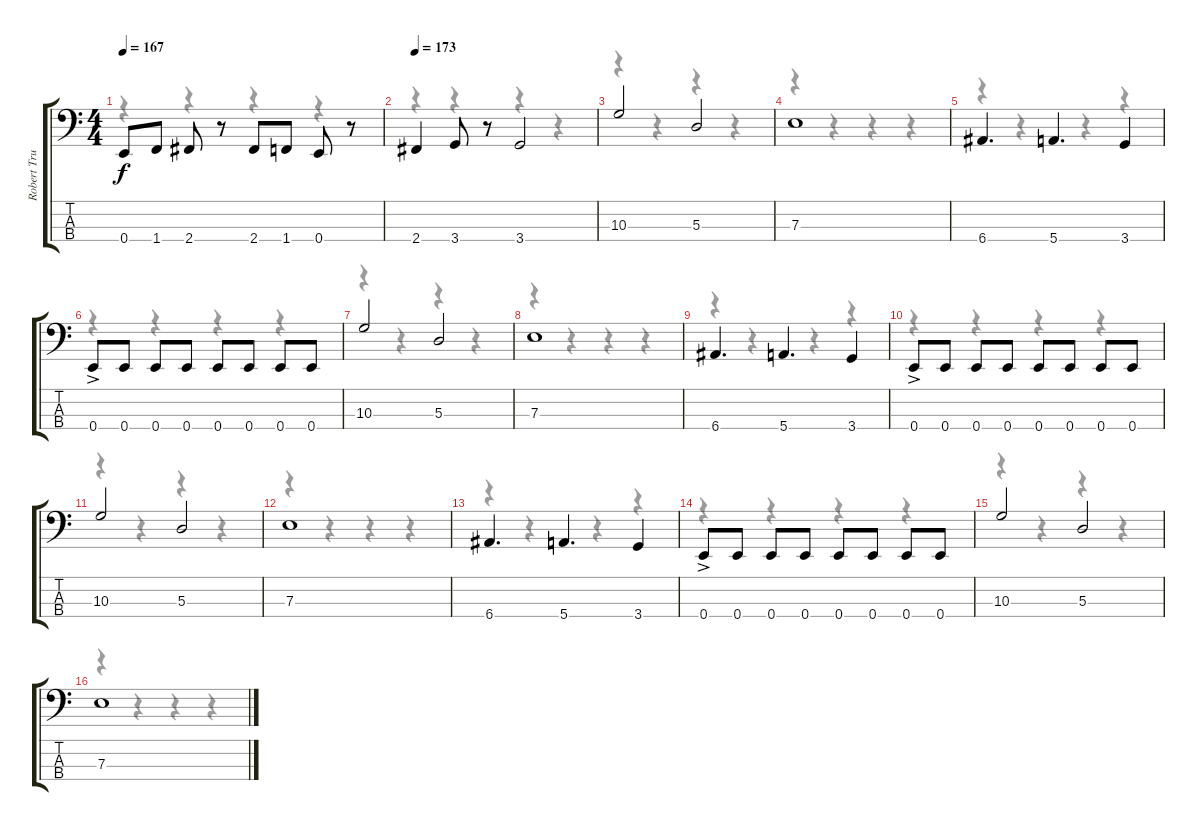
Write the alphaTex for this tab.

\track ("Robert Trujillo" "Robert Tru") {instrument electricbassfinger}
\staff {score tabs}
\tuning (G2 D2 A1 E1) {hide}
\voice
\ts (4 4)
\tempo 167
\clef f4
\ks c
0.4.8{dy f} 1.4.8 2.4.8 r.8 2.4.8 1.4.8 0.4.8 r.8 |
\tempo 173
2.4.4 3.4.8 r.8 3.4.2 |
10.3.2 5.3.2 |
7.3.1 |
6.4.4{d} 5.4.4{d} 3.4.4 |
0.4{ac}.8 0.4.8 0.4.8 0.4.8 0.4.8 0.4.8 0.4.8 0.4.8 |
10.3.2 5.3.2 |
7.3.1 |
6.4.4{d} 5.4.4{d} 3.4.4 |
0.4{ac}.8 0.4.8 0.4.8 0.4.8 0.4.8 0.4.8 0.4.8 0.4.8 |
10.3.2 5.3.2 |
7.3.1 |
6.4.4{d} 5.4.4{d} 3.4.4 |
0.4{ac}.8 0.4.8 0.4.8 0.4.8 0.4.8 0.4.8 0.4.8 0.4.8 |
10.3.2 5.3.2 |
7.3.1
\voice
\clef f4
\ottava regular
\simile none
\ks c
r.4{dy f} r.4 r.4 r.4 |
r.4 r.4 r.4 r.4 |
r.4 r.4 r.4 r.4 |
r.4 r.4 r.4 r.4 |
r.4 r.4 r.4 r.4 |
r.4 r.4 r.4 r.4 |
r.4 r.4 r.4 r.4 |
r.4 r.4 r.4 r.4 |
r.4 r.4 r.4 r.4 |
r.4 r.4 r.4 r.4 |
r.4 r.4 r.4 r.4 |
r.4 r.4 r.4 r.4 |
r.4 r.4 r.4 r.4 |
r.4 r.4 r.4 r.4 |
r.4 r.4 r.4 r.4 |
r.4 r.4 r.4 r.4
